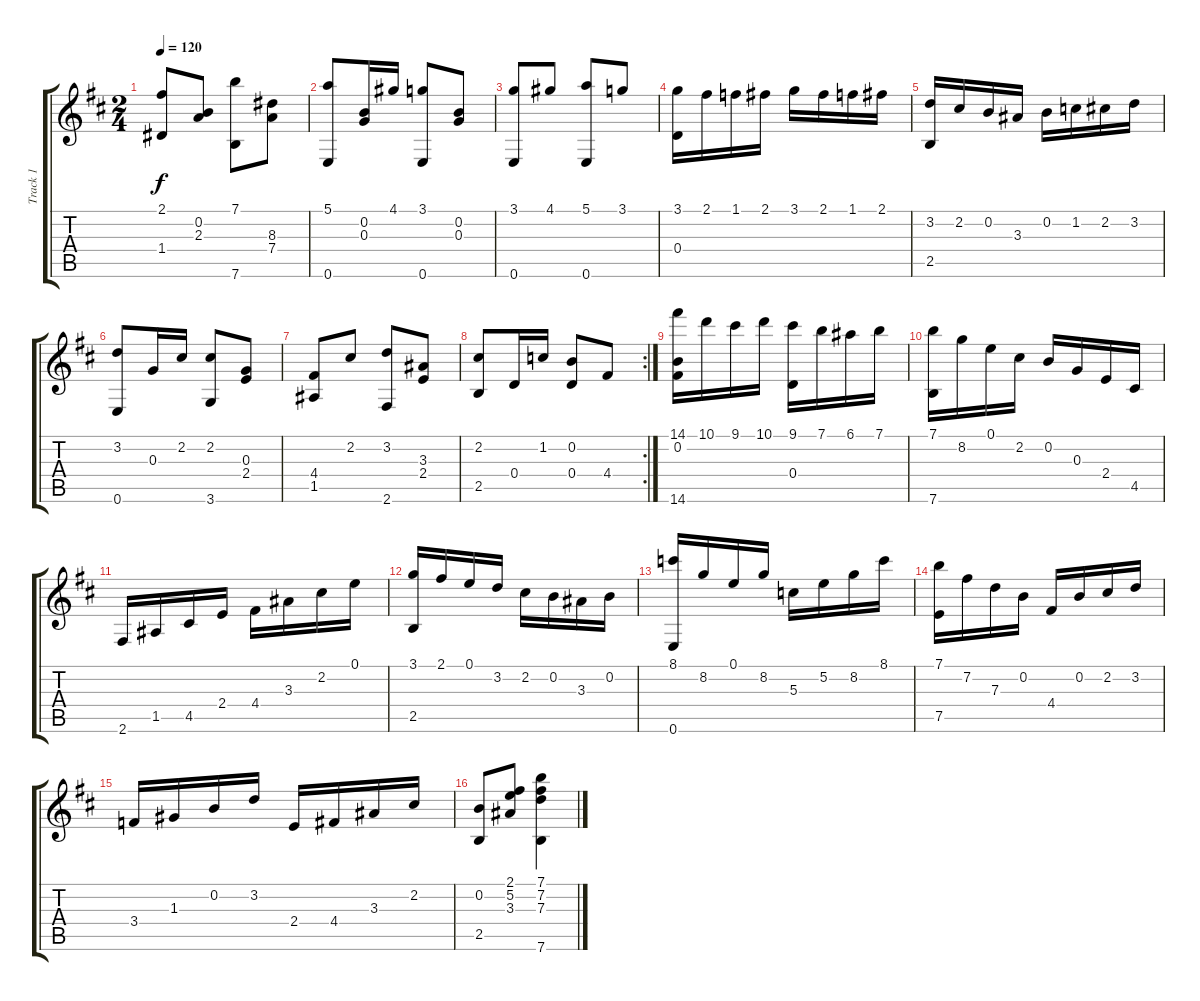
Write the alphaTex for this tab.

\track ("Track 1" "Track 1") {instrument acousticguitarnylon}
\staff {score tabs}
\tuning (E4 B3 G3 D3 A2 E2) {hide}
\ts (2 4)
\tempo 120
\clef g2
\ks d
(2.1 1.4).8{dy f} (0.2 2.3).8 (7.1 7.6).8 (8.3 7.4).8 |
(5.1 0.6).8 (0.2 0.3).16 4.1.16 (3.1 0.6).8 (0.2 0.3).8 |
(3.1 0.6).8 4.1.8 (5.1 0.6).8 3.1.8 |
(3.1 0.4).16 2.1.16 1.1.16 2.1.16 3.1.16 2.1.16 1.1.16 2.1.16 |
(3.2 2.5).16 2.2.16 0.2.16 3.3.16 0.2.16 1.2.16 2.2.16 3.2.16 |
(3.2 0.6).8 0.3.16 2.2.16 (2.2 3.6).8 (0.3 2.4).8 |
(4.4 1.5).8 2.2.8 (3.2 2.6).8 (3.3 2.4).8 |
\rc 2
(2.2 2.5).8 0.4.16 1.2.16 (0.2 0.4).8 4.4.8 |
(14.1 0.2 14.6).16 10.1.16 9.1.16 10.1.16 (9.1 0.4).16 7.1.16 6.1.16 7.1.16 |
(7.1 7.6).16 8.2.16 0.1.16 2.2.16 0.2.16 0.3.16 2.4.16 4.5.16 |
2.6.16 1.5.16 4.5.16 2.4.16 4.4.16 3.3.16 2.2.16 0.1.16 |
(3.1 2.5).16 2.1.16 0.1.16 3.2.16 2.2.16 0.2.16 3.3.16 0.2.16 |
(8.1 0.6).16 8.2.16 0.1.16 8.2.16 5.3.16 5.2.16 8.2.16 8.1.16 |
(7.1 7.5).16 7.2.16 7.3.16 0.2.16 4.4.16 0.2.16 2.2.16 3.2.16 |
3.4.16 1.3.16 0.2.16 3.2.16 2.4.16 4.4.16 3.3.16 2.2.16 |
(0.2 2.5).8 (2.1 5.2 3.3).8 (7.1 7.2 7.3 7.6).4
